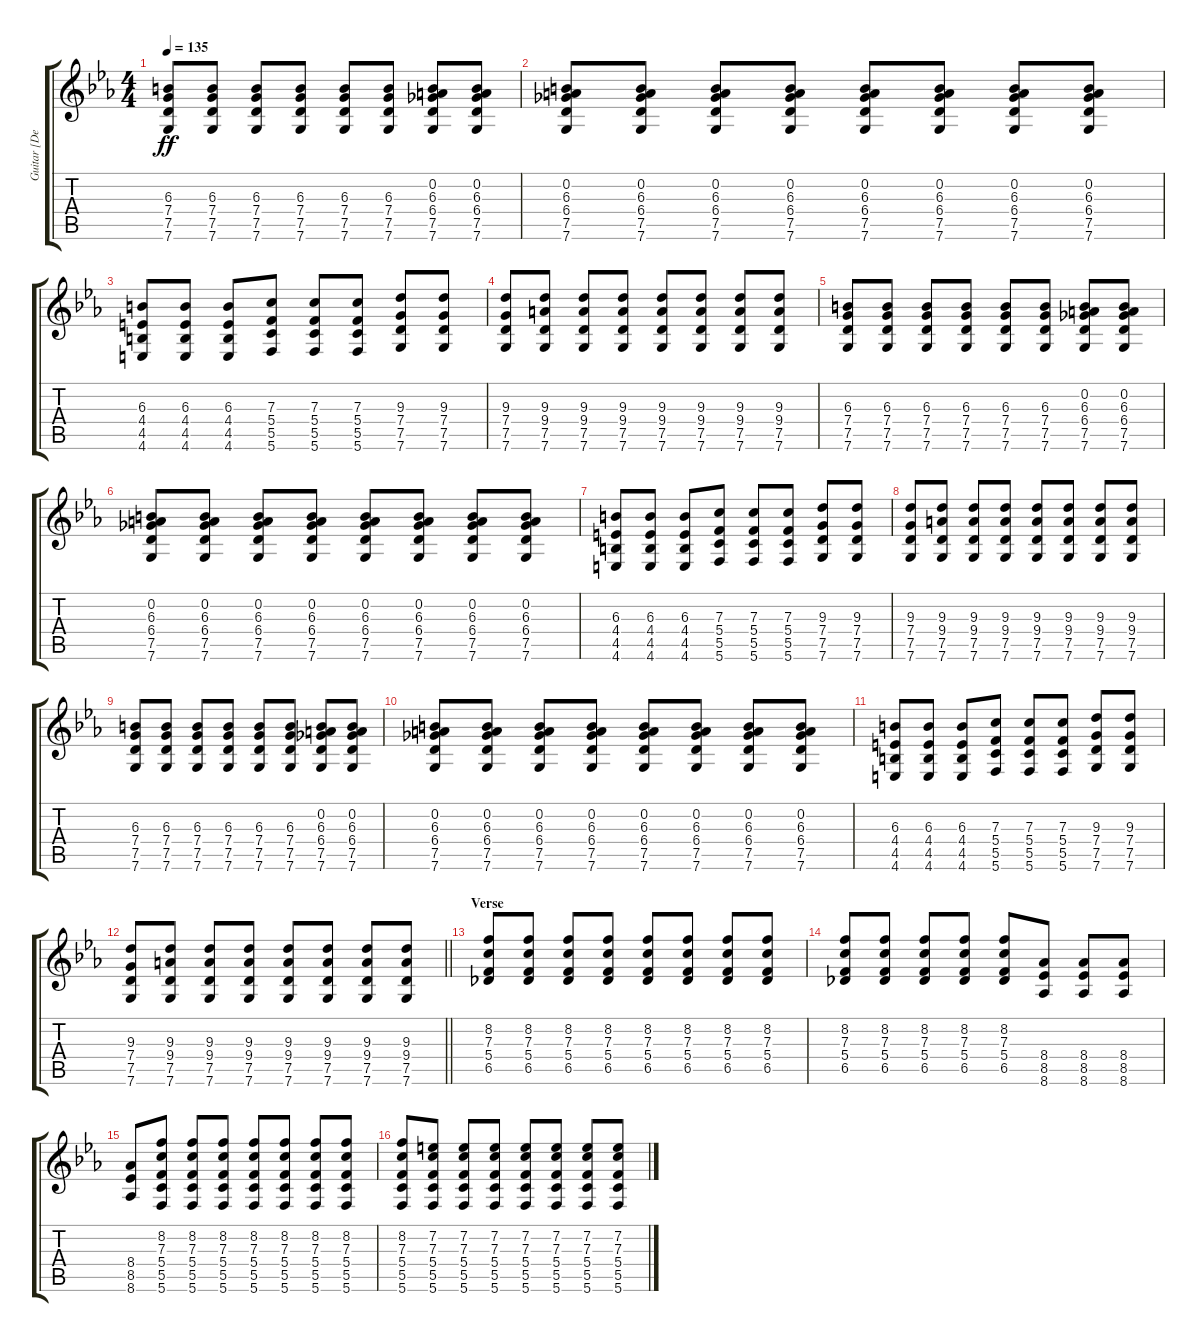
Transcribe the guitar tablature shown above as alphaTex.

\track ("Guitar [Derek Miller]" "Guitar [De") {instrument distortionguitar}
\staff {score tabs}
\tuning (D4 A3 F3 C3 G2 C2) {hide}
\ts (4 4)
\tempo 135
\clef g2
\ks cminor
(6.3 7.4 7.5 7.6).8{dy ff} (6.3 7.4 7.5 7.6).8 (6.3 7.4 7.5 7.6).8 (6.3 7.4 7.5 7.6).8 (6.3 7.4 7.5 7.6).8 (6.3 7.4 7.5 7.6).8 (0.2 6.3 6.4 7.5 7.6).8 (0.2 6.3 6.4 7.5 7.6).8 |
(0.2 6.3 6.4 7.5 7.6).8 (0.2 6.3 6.4 7.5 7.6).8 (0.2 6.3 6.4 7.5 7.6).8 (0.2 6.3 6.4 7.5 7.6).8 (0.2 6.3 6.4 7.5 7.6).8 (0.2 6.3 6.4 7.5 7.6).8 (0.2 6.3 6.4 7.5 7.6).8 (0.2 6.3 6.4 7.5 7.6).8 |
(6.3 4.4 4.5 4.6).8 (6.3 4.4 4.5 4.6).8 (6.3 4.4 4.5 4.6).8 (7.3 5.4 5.5 5.6).8 (7.3 5.4 5.5 5.6).8 (7.3 5.4 5.5 5.6).8 (9.3 7.4 7.5 7.6).8 (9.3 7.4 7.5 7.6).8 |
(9.3 7.4 7.5 7.6).8 (9.3 9.4 7.5 7.6).8 (9.3 9.4 7.5 7.6).8 (9.3 9.4 7.5 7.6).8 (9.3 9.4 7.5 7.6).8 (9.3 9.4 7.5 7.6).8 (9.3 9.4 7.5 7.6).8 (9.3 9.4 7.5 7.6).8 |
(6.3 7.4 7.5 7.6).8 (6.3 7.4 7.5 7.6).8 (6.3 7.4 7.5 7.6).8 (6.3 7.4 7.5 7.6).8 (6.3 7.4 7.5 7.6).8 (6.3 7.4 7.5 7.6).8 (0.2 6.3 6.4 7.5 7.6).8 (0.2 6.3 6.4 7.5 7.6).8 |
(0.2 6.3 6.4 7.5 7.6).8 (0.2 6.3 6.4 7.5 7.6).8 (0.2 6.3 6.4 7.5 7.6).8 (0.2 6.3 6.4 7.5 7.6).8 (0.2 6.3 6.4 7.5 7.6).8 (0.2 6.3 6.4 7.5 7.6).8 (0.2 6.3 6.4 7.5 7.6).8 (0.2 6.3 6.4 7.5 7.6).8 |
(6.3 4.4 4.5 4.6).8 (6.3 4.4 4.5 4.6).8 (6.3 4.4 4.5 4.6).8 (7.3 5.4 5.5 5.6).8 (7.3 5.4 5.5 5.6).8 (7.3 5.4 5.5 5.6).8 (9.3 7.4 7.5 7.6).8 (9.3 7.4 7.5 7.6).8 |
(9.3 7.4 7.5 7.6).8 (9.3 9.4 7.5 7.6).8 (9.3 9.4 7.5 7.6).8 (9.3 9.4 7.5 7.6).8 (9.3 9.4 7.5 7.6).8 (9.3 9.4 7.5 7.6).8 (9.3 9.4 7.5 7.6).8 (9.3 9.4 7.5 7.6).8 |
(6.3 7.4 7.5 7.6).8 (6.3 7.4 7.5 7.6).8 (6.3 7.4 7.5 7.6).8 (6.3 7.4 7.5 7.6).8 (6.3 7.4 7.5 7.6).8 (6.3 7.4 7.5 7.6).8 (0.2 6.3 6.4 7.5 7.6).8 (0.2 6.3 6.4 7.5 7.6).8 |
(0.2 6.3 6.4 7.5 7.6).8 (0.2 6.3 6.4 7.5 7.6).8 (0.2 6.3 6.4 7.5 7.6).8 (0.2 6.3 6.4 7.5 7.6).8 (0.2 6.3 6.4 7.5 7.6).8 (0.2 6.3 6.4 7.5 7.6).8 (0.2 6.3 6.4 7.5 7.6).8 (0.2 6.3 6.4 7.5 7.6).8 |
(6.3 4.4 4.5 4.6).8 (6.3 4.4 4.5 4.6).8 (6.3 4.4 4.5 4.6).8 (7.3 5.4 5.5 5.6).8 (7.3 5.4 5.5 5.6).8 (7.3 5.4 5.5 5.6).8 (9.3 7.4 7.5 7.6).8 (9.3 7.4 7.5 7.6).8 |
\barLineRight lightlight
(9.3 7.4 7.5 7.6).8 (9.3 9.4 7.5 7.6).8 (9.3 9.4 7.5 7.6).8 (9.3 9.4 7.5 7.6).8 (9.3 9.4 7.5 7.6).8 (9.3 9.4 7.5 7.6).8 (9.3 9.4 7.5 7.6).8 (9.3 9.4 7.5 7.6).8 |
\section ("" "Verse")
(8.2 7.3 5.4 6.5).8 (8.2 7.3 5.4 6.5).8 (8.2 7.3 5.4 6.5).8 (8.2 7.3 5.4 6.5).8 (8.2 7.3 5.4 6.5).8 (8.2 7.3 5.4 6.5).8 (8.2 7.3 5.4 6.5).8 (8.2 7.3 5.4 6.5).8 |
(8.2 7.3 5.4 6.5).8 (8.2 7.3 5.4 6.5).8 (8.2 7.3 5.4 6.5).8 (8.2 7.3 5.4 6.5).8 (8.2 7.3 5.4 6.5).8 (8.4 8.5 8.6).8 (8.4 8.5 8.6).8 (8.4 8.5 8.6).8 |
(8.4 8.5 8.6).8 (8.2 7.3 5.4 5.5 5.6).8 (8.2 7.3 5.4 5.5 5.6).8 (8.2 7.3 5.4 5.5 5.6).8 (8.2 7.3 5.4 5.5 5.6).8 (8.2 7.3 5.4 5.5 5.6).8 (8.2 7.3 5.4 5.5 5.6).8 (8.2 7.3 5.4 5.5 5.6).8 |
(8.2 7.3 5.4 5.5 5.6).8 (7.2 7.3 5.4 5.5 5.6).8 (7.2 7.3 5.4 5.5 5.6).8 (7.2 7.3 5.4 5.5 5.6).8 (7.2 7.3 5.4 5.5 5.6).8 (7.2 7.3 5.4 5.5 5.6).8 (7.2 7.3 5.4 5.5 5.6).8 (7.2 7.3 5.4 5.5 5.6).8
